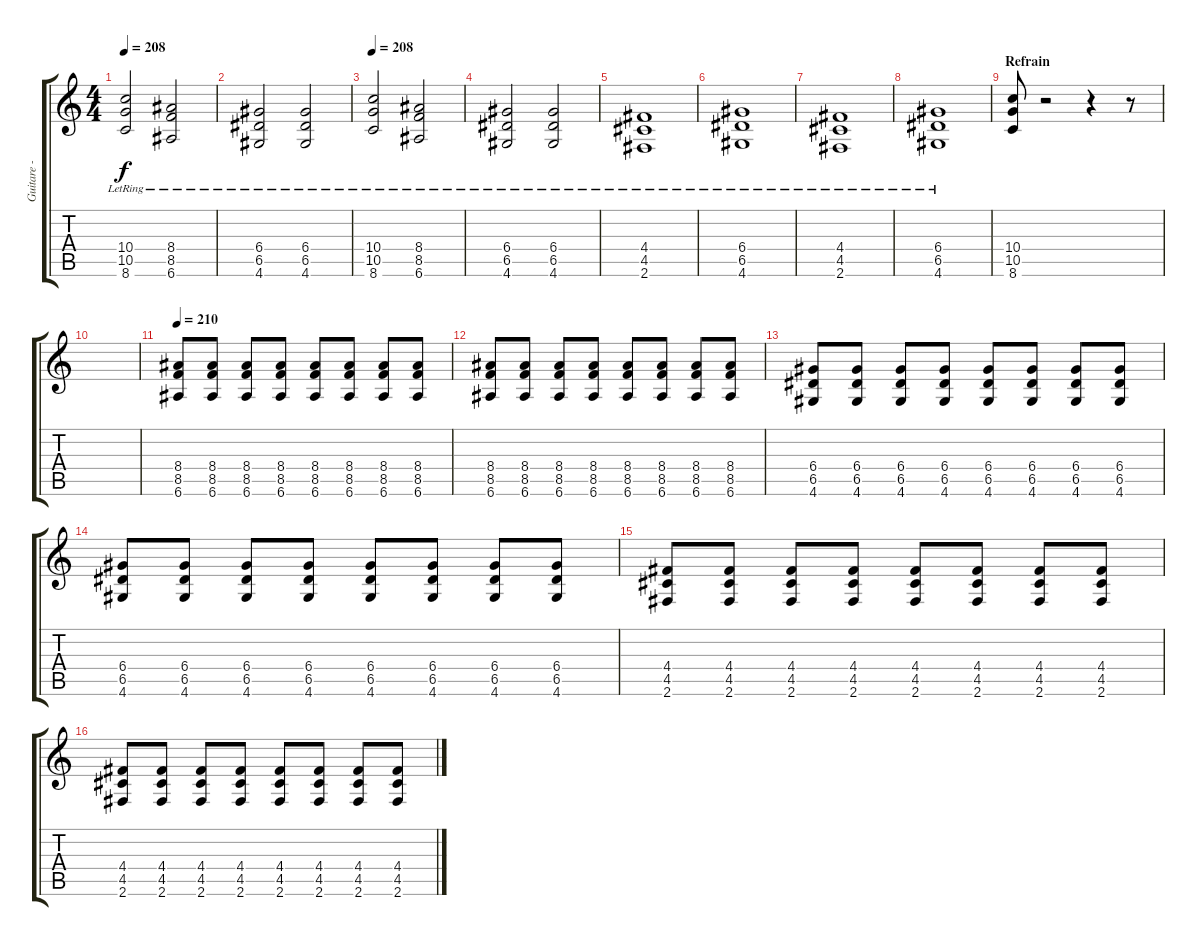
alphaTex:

\track ("Guitare - Yves" "Guitare - ") {instrument overdrivenguitar}
\staff {score tabs}
\tuning (E4 B3 G3 D3 A2 E2) {hide}
\ts (4 4)
\tempo 208
\clef g2
\ks c
(10.4{lr} 10.5{lr} 8.6{lr}).2{dy f} (8.4{lr} 8.5{lr} 6.6{lr}).2 |
(6.4{lr} 6.5{lr} 4.6{lr}).2 (6.4{lr} 6.5{lr} 4.6{lr}).2 |
\tempo 208
(10.4{lr} 10.5{lr} 8.6{lr}).2 (8.4{lr} 8.5{lr} 6.6{lr}).2 |
(6.4{lr} 6.5{lr} 4.6{lr}).2 (6.4{lr} 6.5{lr} 4.6{lr}).2 |
(4.4{lr} 4.5{lr} 2.6{lr}).1 |
(6.4{lr} 6.5{lr} 4.6{lr}).1 |
(4.4{lr} 4.5{lr} 2.6{lr}).1 |
(6.4{lr} 6.5{lr} 4.6{lr}).1 |
\section ("" "Refrain")
(10.4 10.5 8.6).8 r.2 r.4 r.8 |
|
\tempo 210
(8.4 8.5 6.6).8 (8.4 8.5 6.6).8 (8.4 8.5 6.6).8 (8.4 8.5 6.6).8 (8.4 8.5 6.6).8 (8.4 8.5 6.6).8 (8.4 8.5 6.6).8 (8.4 8.5 6.6).8 |
(8.4 8.5 6.6).8 (8.4 8.5 6.6).8 (8.4 8.5 6.6).8 (8.4 8.5 6.6).8 (8.4 8.5 6.6).8 (8.4 8.5 6.6).8 (8.4 8.5 6.6).8 (8.4 8.5 6.6).8 |
(6.4 6.5 4.6).8 (6.4 6.5 4.6).8 (6.4 6.5 4.6).8 (6.4 6.5 4.6).8 (6.4 6.5 4.6).8 (6.4 6.5 4.6).8 (6.4 6.5 4.6).8 (6.4 6.5 4.6).8 |
(6.4 6.5 4.6).8 (6.4 6.5 4.6).8 (6.4 6.5 4.6).8 (6.4 6.5 4.6).8 (6.4 6.5 4.6).8 (6.4 6.5 4.6).8 (6.4 6.5 4.6).8 (6.4 6.5 4.6).8 |
(4.4 4.5 2.6).8 (4.4 4.5 2.6).8 (4.4 4.5 2.6).8 (4.4 4.5 2.6).8 (4.4 4.5 2.6).8 (4.4 4.5 2.6).8 (4.4 4.5 2.6).8 (4.4 4.5 2.6).8 |
(4.4 4.5 2.6).8 (4.4 4.5 2.6).8 (4.4 4.5 2.6).8 (4.4 4.5 2.6).8 (4.4 4.5 2.6).8 (4.4 4.5 2.6).8 (4.4 4.5 2.6).8 (4.4 4.5 2.6).8
